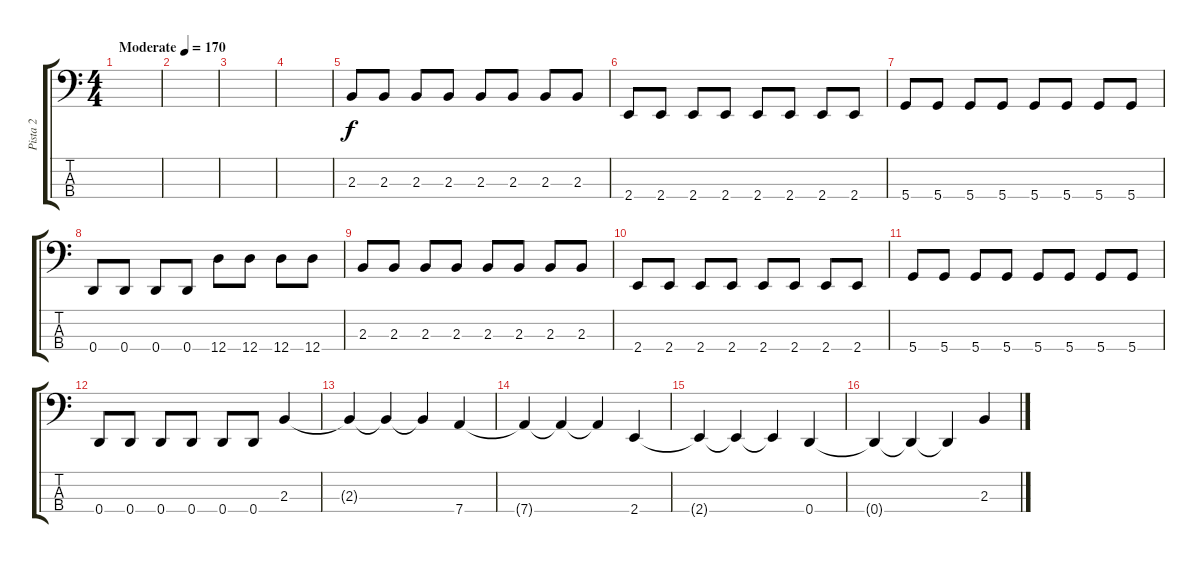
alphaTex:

\track ("Pista 2" "Pista 2") {instrument electricbasspick}
\staff {score tabs}
\tuning (G2 D2 A1 D1) {hide}
\ts (4 4)
\tempo (170 "Moderate")
\clef f4
\ks c
|
|
|
|
2.3.8 2.3.8 2.3.8 2.3.8 2.3.8 2.3.8 2.3.8 2.3.8 |
2.4.8 2.4.8 2.4.8 2.4.8 2.4.8 2.4.8 2.4.8 2.4.8 |
5.4.8 5.4.8 5.4.8 5.4.8 5.4.8 5.4.8 5.4.8 5.4.8 |
0.4.8 0.4.8 0.4.8 0.4.8 12.4.8 12.4.8 12.4.8 12.4.8 |
2.3.8 2.3.8 2.3.8 2.3.8 2.3.8 2.3.8 2.3.8 2.3.8 |
2.4.8 2.4.8 2.4.8 2.4.8 2.4.8 2.4.8 2.4.8 2.4.8 |
5.4.8 5.4.8 5.4.8 5.4.8 5.4.8 5.4.8 5.4.8 5.4.8 |
0.4.8 0.4.8 0.4.8 0.4.8 0.4.8 0.4.8 2.3.4 |
2.3{t}.4 2.3{t}.4 2.3{t}.4 7.4.4 |
7.4{t}.4 7.4{t}.4 7.4{t}.4 2.4.4 |
2.4{t}.4 2.4{t}.4 2.4{t}.4 0.4.4 |
0.4{t}.4 0.4{t}.4 0.4{t}.4 2.3.4
